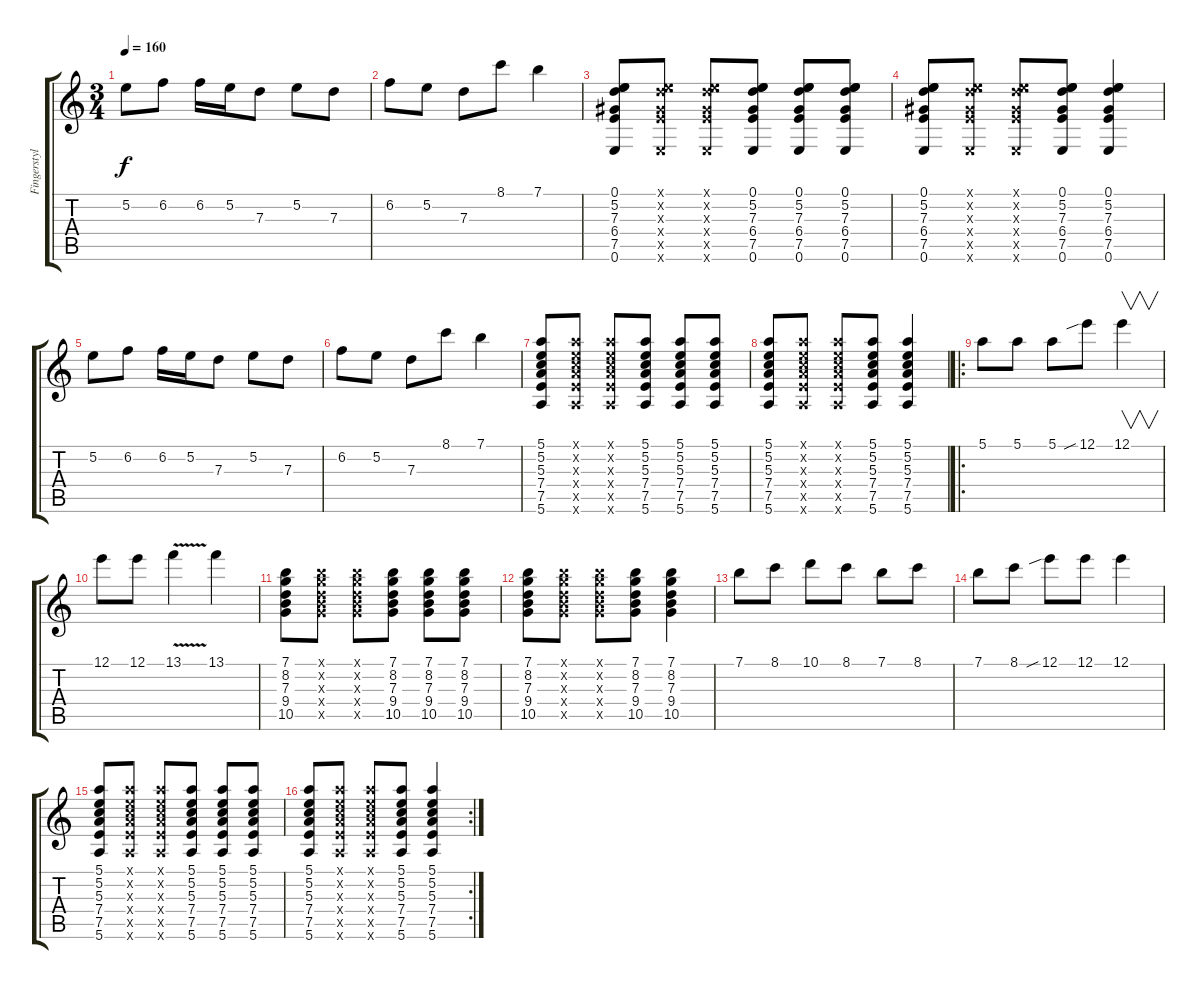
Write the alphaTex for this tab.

\track ("Fingerstyle Guitar" "Fingerstyl") {instrument acousticguitarnylon}
\staff {score tabs}
\tuning (E4 B3 G3 D3 A2 E2) {hide}
\ts (3 4)
\tempo 160
\clef g2
\ks c
5.2.8{dy f} 6.2.8 6.2.16 5.2.16 7.3.8 5.2.8 7.3.8 |
6.2.8 5.2.8 7.3.8 8.1.8 7.1.4 |
(0.1 5.2 7.3 6.4 7.5 0.6).8 (0.1{x} 5.2{x} 7.3{x} 6.4{x} 7.5{x} 0.6{x}).8 (0.1{x} 5.2{x} 7.3{x} 6.4{x} 7.5{x} 0.6{x}).8 (0.1 5.2 7.3 6.4 7.5 0.6).8 (0.1 5.2 7.3 6.4 7.5 0.6).8 (0.1 5.2 7.3 6.4 7.5 0.6).8 |
(0.1 5.2 7.3 6.4 7.5 0.6).8 (0.1{x} 5.2{x} 7.3{x} 6.4{x} 7.5{x} 0.6{x}).8 (0.1{x} 5.2{x} 7.3{x} 6.4{x} 7.5{x} 0.6{x}).8 (0.1 5.2 7.3 6.4 7.5 0.6).8 (0.1 5.2 7.3 6.4 7.5 0.6).4 |
5.2.8 6.2.8 6.2.16 5.2.16 7.3.8 5.2.8 7.3.8 |
6.2.8 5.2.8 7.3.8 8.1.8 7.1.4 |
(5.1 5.2 5.3 7.4 7.5 5.6).8 (5.1{x} 5.2{x} 5.3{x} 7.4{x} 7.5{x} 5.6{x}).8 (5.1{x} 5.2{x} 5.3{x} 7.4{x} 7.5{x} 5.6{x}).8 (5.1 5.2 5.3 7.4 7.5 5.6).8 (5.1 5.2 5.3 7.4 7.5 5.6).8 (5.1 5.2 5.3 7.4 7.5 5.6).8 |
(5.1 5.2 5.3 7.4 7.5 5.6).8 (5.1{x} 5.2{x} 5.3{x} 7.4{x} 7.5{x} 5.6{x}).8 (5.1{x} 5.2{x} 5.3{x} 7.4{x} 7.5{x} 5.6{x}).8 (5.1 5.2 5.3 7.4 7.5 5.6).8 (5.1 5.2 5.3 7.4 7.5 5.6).4 |
\ro
5.1.8 5.1.8 5.1.8 12.1{sib}.8 12.1.4{v} |
12.1.8 12.1.8 13.1{v}.4 13.1.4 |
(7.1 8.2 7.3 9.4 10.5).8 (7.1{x} 8.2{x} 7.3{x} 9.4{x} 10.5{x}).8 (7.1{x} 8.2{x} 7.3{x} 9.4{x} 10.5{x}).8 (7.1 8.2 7.3 9.4 10.5).8 (7.1 8.2 7.3 9.4 10.5).8 (7.1 8.2 7.3 9.4 10.5).8 |
(7.1 8.2 7.3 9.4 10.5).8 (7.1{x} 8.2{x} 7.3{x} 9.4{x} 10.5{x}).8 (7.1{x} 8.2{x} 7.3{x} 9.4{x} 10.5{x}).8 (7.1 8.2 7.3 9.4 10.5).8 (7.1 8.2 7.3 9.4 10.5).4 |
7.1.8 8.1.8 10.1.8 8.1.8 7.1.8 8.1.8 |
7.1.8 8.1.8 12.1{sib}.8 12.1.8 12.1.4 |
(5.1 5.2 5.3 7.4 7.5 5.6).8 (5.1{x} 5.2{x} 5.3{x} 7.4{x} 7.5{x} 5.6{x}).8 (5.1{x} 5.2{x} 5.3{x} 7.4{x} 7.5{x} 5.6{x}).8 (5.1 5.2 5.3 7.4 7.5 5.6).8 (5.1 5.2 5.3 7.4 7.5 5.6).8 (5.1 5.2 5.3 7.4 7.5 5.6).8 |
\rc 2
(5.1 5.2 5.3 7.4 7.5 5.6).8 (5.1{x} 5.2{x} 5.3{x} 7.4{x} 7.5{x} 5.6{x}).8 (5.1{x} 5.2{x} 5.3{x} 7.4{x} 7.5{x} 5.6{x}).8 (5.1 5.2 5.3 7.4 7.5 5.6).8 (5.1 5.2 5.3 7.4 7.5 5.6).4
